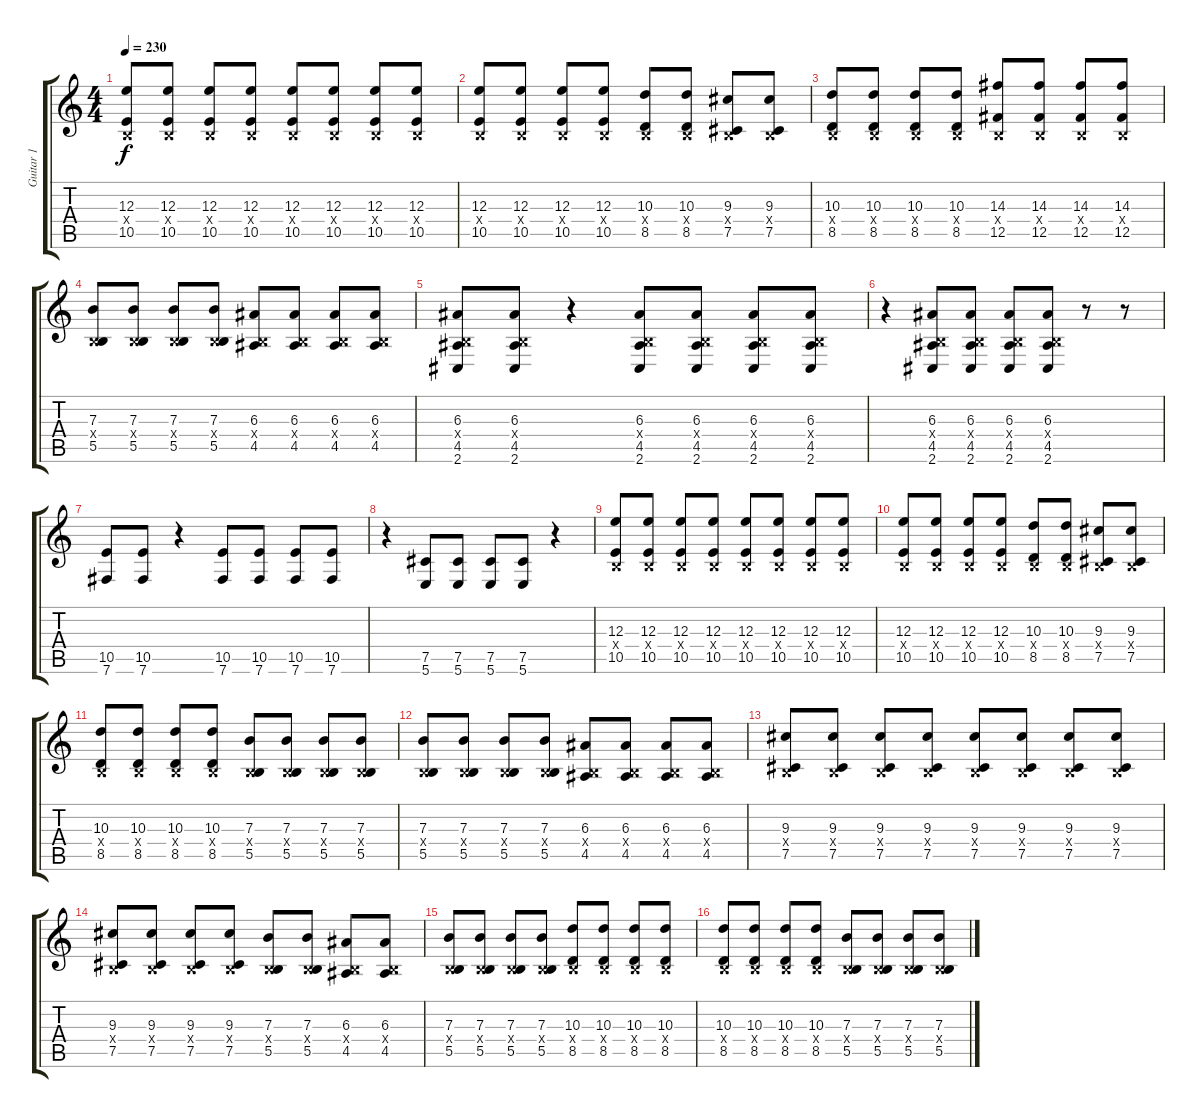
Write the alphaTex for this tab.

\track ("Guitar 1" "Guitar 1") {instrument distortionguitar}
\staff {score tabs}
\tuning (Db4 Ab3 E3 B2 Gb2 B1) {hide}
\ts (4 4)
\tempo 230
\clef g2
\ks c
(12.3 0.4{x} 10.5).8{dy f} (12.3 0.4{x} 10.5).8 (12.3 0.4{x} 10.5).8 (12.3 0.4{x} 10.5).8 (12.3 0.4{x} 10.5).8 (12.3 0.4{x} 10.5).8 (12.3 0.4{x} 10.5).8 (12.3 0.4{x} 10.5).8 |
(12.3 0.4{x} 10.5).8 (12.3 0.4{x} 10.5).8 (12.3 0.4{x} 10.5).8 (12.3 0.4{x} 10.5).8 (10.3 0.4{x} 8.5).8 (10.3 0.4{x} 8.5).8 (9.3 0.4{x} 7.5).8 (9.3 0.4{x} 7.5).8 |
(10.3 0.4{x} 8.5).8 (10.3 0.4{x} 8.5).8 (10.3 0.4{x} 8.5).8 (10.3 0.4{x} 8.5).8 (14.3 0.4{x} 12.5).8 (14.3 0.4{x} 12.5).8 (14.3 0.4{x} 12.5).8 (14.3 0.4{x} 12.5).8 |
(7.3 0.4{x} 5.5).8 (7.3 0.4{x} 5.5).8 (7.3 0.4{x} 5.5).8 (7.3 0.4{x} 5.5).8 (6.3 0.4{x} 4.5).8 (6.3 0.4{x} 4.5).8 (6.3 0.4{x} 4.5).8 (6.3 0.4{x} 4.5).8 |
(6.3 0.4{x} 4.5 2.6).8 (6.3 0.4{x} 4.5 2.6).8 r.4 (6.3 0.4{x} 4.5 2.6).8 (6.3 0.4{x} 4.5 2.6).8 (6.3 0.4{x} 4.5 2.6).8 (6.3 0.4{x} 4.5 2.6).8 |
r.4 (6.3 0.4{x} 4.5 2.6).8 (6.3 0.4{x} 4.5 2.6).8 (6.3 0.4{x} 4.5 2.6).8 (6.3 0.4{x} 4.5 2.6).8 r.8 r.8 |
(10.5 7.6).8 (10.5 7.6).8 r.4 (10.5 7.6).8 (10.5 7.6).8 (10.5 7.6).8 (10.5 7.6).8 |
r.4 (7.5 5.6).8 (7.5 5.6).8 (7.5 5.6).8 (7.5 5.6).8 r.4 |
(12.3 0.4{x} 10.5).8 (12.3 0.4{x} 10.5).8 (12.3 0.4{x} 10.5).8 (12.3 0.4{x} 10.5).8 (12.3 0.4{x} 10.5).8 (12.3 0.4{x} 10.5).8 (12.3 0.4{x} 10.5).8 (12.3 0.4{x} 10.5).8 |
(12.3 0.4{x} 10.5).8 (12.3 0.4{x} 10.5).8 (12.3 0.4{x} 10.5).8 (12.3 0.4{x} 10.5).8 (10.3 0.4{x} 8.5).8 (10.3 0.4{x} 8.5).8 (9.3 0.4{x} 7.5).8 (9.3 0.4{x} 7.5).8 |
(10.3 0.4{x} 8.5).8 (10.3 0.4{x} 8.5).8 (10.3 0.4{x} 8.5).8 (10.3 0.4{x} 8.5).8 (7.3 0.4{x} 5.5).8 (7.3 0.4{x} 5.5).8 (7.3 0.4{x} 5.5).8 (7.3 0.4{x} 5.5).8 |
(7.3 0.4{x} 5.5).8 (7.3 0.4{x} 5.5).8 (7.3 0.4{x} 5.5).8 (7.3 0.4{x} 5.5).8 (6.3 0.4{x} 4.5).8 (6.3 0.4{x} 4.5).8 (6.3 0.4{x} 4.5).8 (6.3 0.4{x} 4.5).8 |
(9.3 0.4{x} 7.5).8 (9.3 0.4{x} 7.5).8 (9.3 0.4{x} 7.5).8 (9.3 0.4{x} 7.5).8 (9.3 0.4{x} 7.5).8 (9.3 0.4{x} 7.5).8 (9.3 0.4{x} 7.5).8 (9.3 0.4{x} 7.5).8 |
(9.3 0.4{x} 7.5).8 (9.3 0.4{x} 7.5).8 (9.3 0.4{x} 7.5).8 (9.3 0.4{x} 7.5).8 (7.3 0.4{x} 5.5).8 (7.3 0.4{x} 5.5).8 (6.3 0.4{x} 4.5).8 (6.3 0.4{x} 4.5).8 |
(7.3 0.4{x} 5.5).8 (7.3 0.4{x} 5.5).8 (7.3 0.4{x} 5.5).8 (7.3 0.4{x} 5.5).8 (10.3 0.4{x} 8.5).8 (10.3 0.4{x} 8.5).8 (10.3 0.4{x} 8.5).8 (10.3 0.4{x} 8.5).8 |
(10.3 0.4{x} 8.5).8 (10.3 0.4{x} 8.5).8 (10.3 0.4{x} 8.5).8 (10.3 0.4{x} 8.5).8 (7.3 0.4{x} 5.5).8 (7.3 0.4{x} 5.5).8 (7.3 0.4{x} 5.5).8 (7.3 0.4{x} 5.5).8
